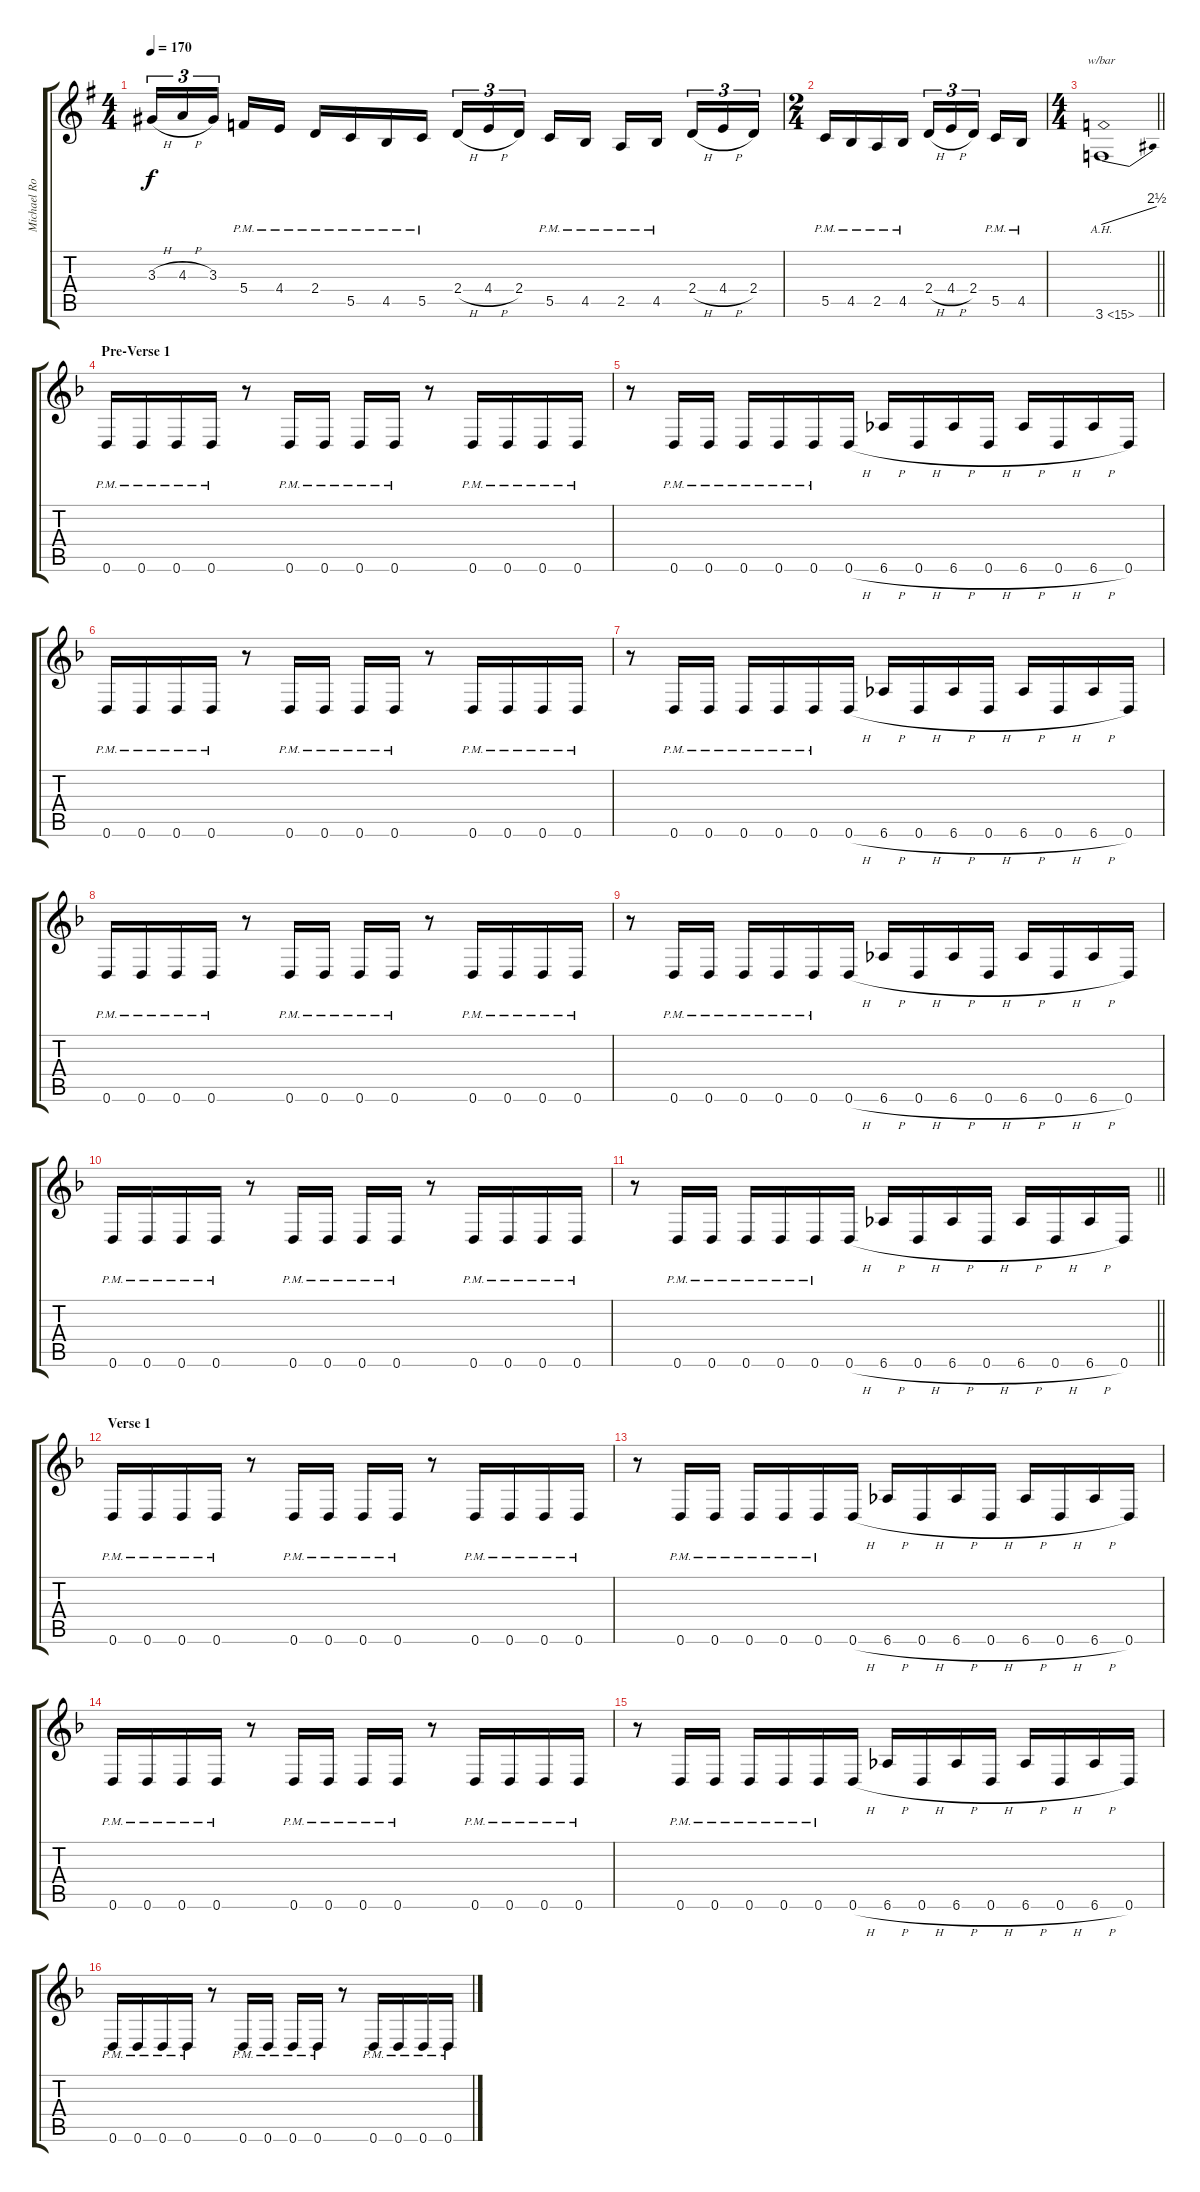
\track ("Michael Romeo Gtr. R" "Michael Ro") {instrument distortionguitar}
\staff {score tabs}
\tuning (D4 A3 F3 C3 G2 D2) {hide}
\ts (4 4)
\tempo 170
\clef g2
\ks eminor
3.3{h}.16{tu (3 2) dy f} 4.3{h}.16{tu (3 2)} 3.3.16{tu (3 2) beam splitsecondary} 5.4{pm}.16 4.4{pm}.16 2.4{pm}.16 5.5{pm}.16 4.5{pm}.16 5.5{pm}.16 2.4{h}.16{tu (3 2)} 4.4{h}.16{tu (3 2)} 2.4.16{tu (3 2) beam splitsecondary} 5.5{pm}.16 4.5{pm}.16 2.5{pm}.16 4.5{pm}.16{beam splitsecondary} 2.4{h}.16{tu (3 2)} 4.4{h}.16{tu (3 2)} 2.4.16{tu (3 2)} |
\ts (2 4)
5.5{pm}.16 4.5{pm}.16 2.5{pm}.16 4.5{pm}.16 2.4{h}.16{tu (3 2)} 4.4{h}.16{tu (3 2)} 2.4.16{tu (3 2) beam splitsecondary} 5.5{pm}.16 4.5{pm}.16 |
\ts (4 4)
\barLineRight lightlight
3.6{ah 12}.1{tbe (dive default 0 0 60 10)} |
\section ("" "Pre-Verse 1")
\ks dminor
0.6{pm}.16 0.6{pm}.16 0.6{pm}.16 0.6{pm}.16 r.8 0.6{pm}.16 0.6{pm}.16 0.6{pm}.16 0.6{pm}.16 r.8 0.6{pm}.16 0.6{pm}.16 0.6{pm}.16 0.6{pm}.16 |
r.8 0.6{pm}.16 0.6{pm}.16 0.6{pm}.16 0.6{pm}.16 0.6{pm}.16 0.6{h}.16 6.6{h}.16 0.6{h}.16 6.6{h}.16 0.6{h}.16 6.6{h}.16 0.6{h}.16 6.6{h}.16 0.6.16 |
0.6{pm}.16 0.6{pm}.16 0.6{pm}.16 0.6{pm}.16 r.8 0.6{pm}.16 0.6{pm}.16 0.6{pm}.16 0.6{pm}.16 r.8 0.6{pm}.16 0.6{pm}.16 0.6{pm}.16 0.6{pm}.16 |
r.8 0.6{pm}.16 0.6{pm}.16 0.6{pm}.16 0.6{pm}.16 0.6{pm}.16 0.6{h}.16 6.6{h}.16 0.6{h}.16 6.6{h}.16 0.6{h}.16 6.6{h}.16 0.6{h}.16 6.6{h}.16 0.6.16 |
0.6{pm}.16 0.6{pm}.16 0.6{pm}.16 0.6{pm}.16 r.8 0.6{pm}.16 0.6{pm}.16 0.6{pm}.16 0.6{pm}.16 r.8 0.6{pm}.16 0.6{pm}.16 0.6{pm}.16 0.6{pm}.16 |
r.8 0.6{pm}.16 0.6{pm}.16 0.6{pm}.16 0.6{pm}.16 0.6{pm}.16 0.6{h}.16 6.6{h}.16 0.6{h}.16 6.6{h}.16 0.6{h}.16 6.6{h}.16 0.6{h}.16 6.6{h}.16 0.6.16 |
0.6{pm}.16 0.6{pm}.16 0.6{pm}.16 0.6{pm}.16 r.8 0.6{pm}.16 0.6{pm}.16 0.6{pm}.16 0.6{pm}.16 r.8 0.6{pm}.16 0.6{pm}.16 0.6{pm}.16 0.6{pm}.16 |
\barLineRight lightlight
r.8 0.6{pm}.16 0.6{pm}.16 0.6{pm}.16 0.6{pm}.16 0.6{pm}.16 0.6{h}.16 6.6{h}.16 0.6{h}.16 6.6{h}.16 0.6{h}.16 6.6{h}.16 0.6{h}.16 6.6{h}.16 0.6.16 |
\section ("" "Verse 1")
0.6{pm}.16 0.6{pm}.16 0.6{pm}.16 0.6{pm}.16 r.8 0.6{pm}.16 0.6{pm}.16 0.6{pm}.16 0.6{pm}.16 r.8 0.6{pm}.16 0.6{pm}.16 0.6{pm}.16 0.6{pm}.16 |
r.8 0.6{pm}.16 0.6{pm}.16 0.6{pm}.16 0.6{pm}.16 0.6{pm}.16 0.6{h}.16 6.6{h}.16 0.6{h}.16 6.6{h}.16 0.6{h}.16 6.6{h}.16 0.6{h}.16 6.6{h}.16 0.6.16 |
0.6{pm}.16 0.6{pm}.16 0.6{pm}.16 0.6{pm}.16 r.8 0.6{pm}.16 0.6{pm}.16 0.6{pm}.16 0.6{pm}.16 r.8 0.6{pm}.16 0.6{pm}.16 0.6{pm}.16 0.6{pm}.16 |
r.8 0.6{pm}.16 0.6{pm}.16 0.6{pm}.16 0.6{pm}.16 0.6{pm}.16 0.6{h}.16 6.6{h}.16 0.6{h}.16 6.6{h}.16 0.6{h}.16 6.6{h}.16 0.6{h}.16 6.6{h}.16 0.6.16 |
0.6{pm}.16 0.6{pm}.16 0.6{pm}.16 0.6{pm}.16 r.8 0.6{pm}.16 0.6{pm}.16 0.6{pm}.16 0.6{pm}.16 r.8 0.6{pm}.16 0.6{pm}.16 0.6{pm}.16 0.6{pm}.16
